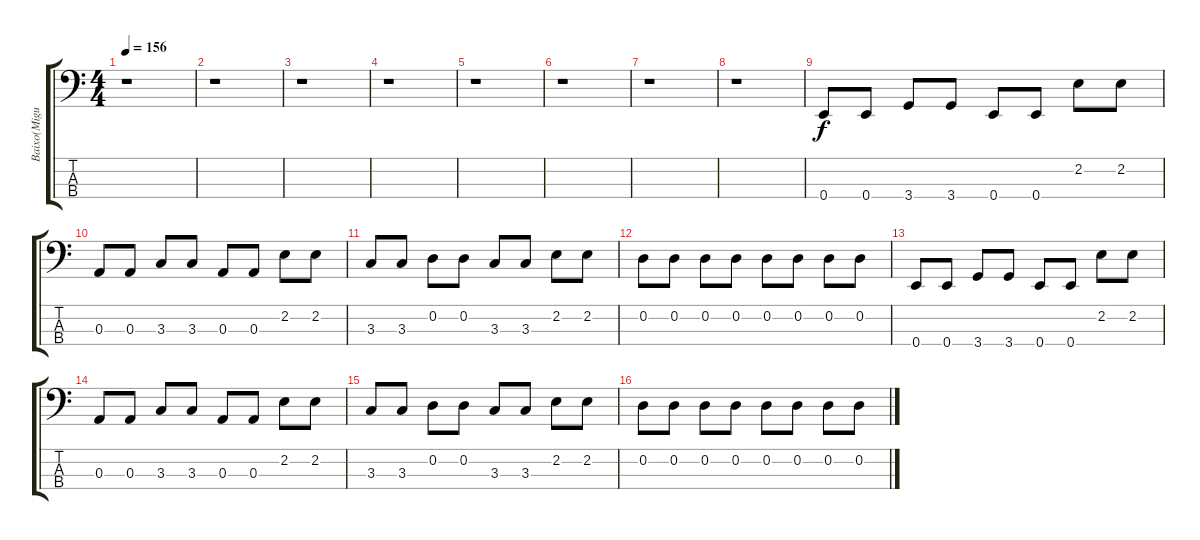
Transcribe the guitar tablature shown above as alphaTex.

\track ("Baixo(Miguel)" "Baixo(Migu") {instrument electricbasspick}
\staff {score tabs}
\tuning (G2 D2 A1 E1) {hide}
\ts (4 4)
\tempo 156
\clef f4
\ks c
r.1{dy f} |
r.1 |
r.1 |
r.1 |
r.1 |
r.1 |
r.1 |
r.1 |
0.4.8 0.4.8 3.4.8 3.4.8 0.4.8 0.4.8 2.2.8 2.2.8 |
0.3.8 0.3.8 3.3.8 3.3.8 0.3.8 0.3.8 2.2.8 2.2.8 |
3.3.8 3.3.8 0.2.8 0.2.8 3.3.8 3.3.8 2.2.8 2.2.8 |
0.2.8 0.2.8 0.2.8 0.2.8 0.2.8 0.2.8 0.2.8 0.2.8 |
0.4.8 0.4.8 3.4.8 3.4.8 0.4.8 0.4.8 2.2.8 2.2.8 |
0.3.8 0.3.8 3.3.8 3.3.8 0.3.8 0.3.8 2.2.8 2.2.8 |
3.3.8 3.3.8 0.2.8 0.2.8 3.3.8 3.3.8 2.2.8 2.2.8 |
0.2.8 0.2.8 0.2.8 0.2.8 0.2.8 0.2.8 0.2.8 0.2.8
